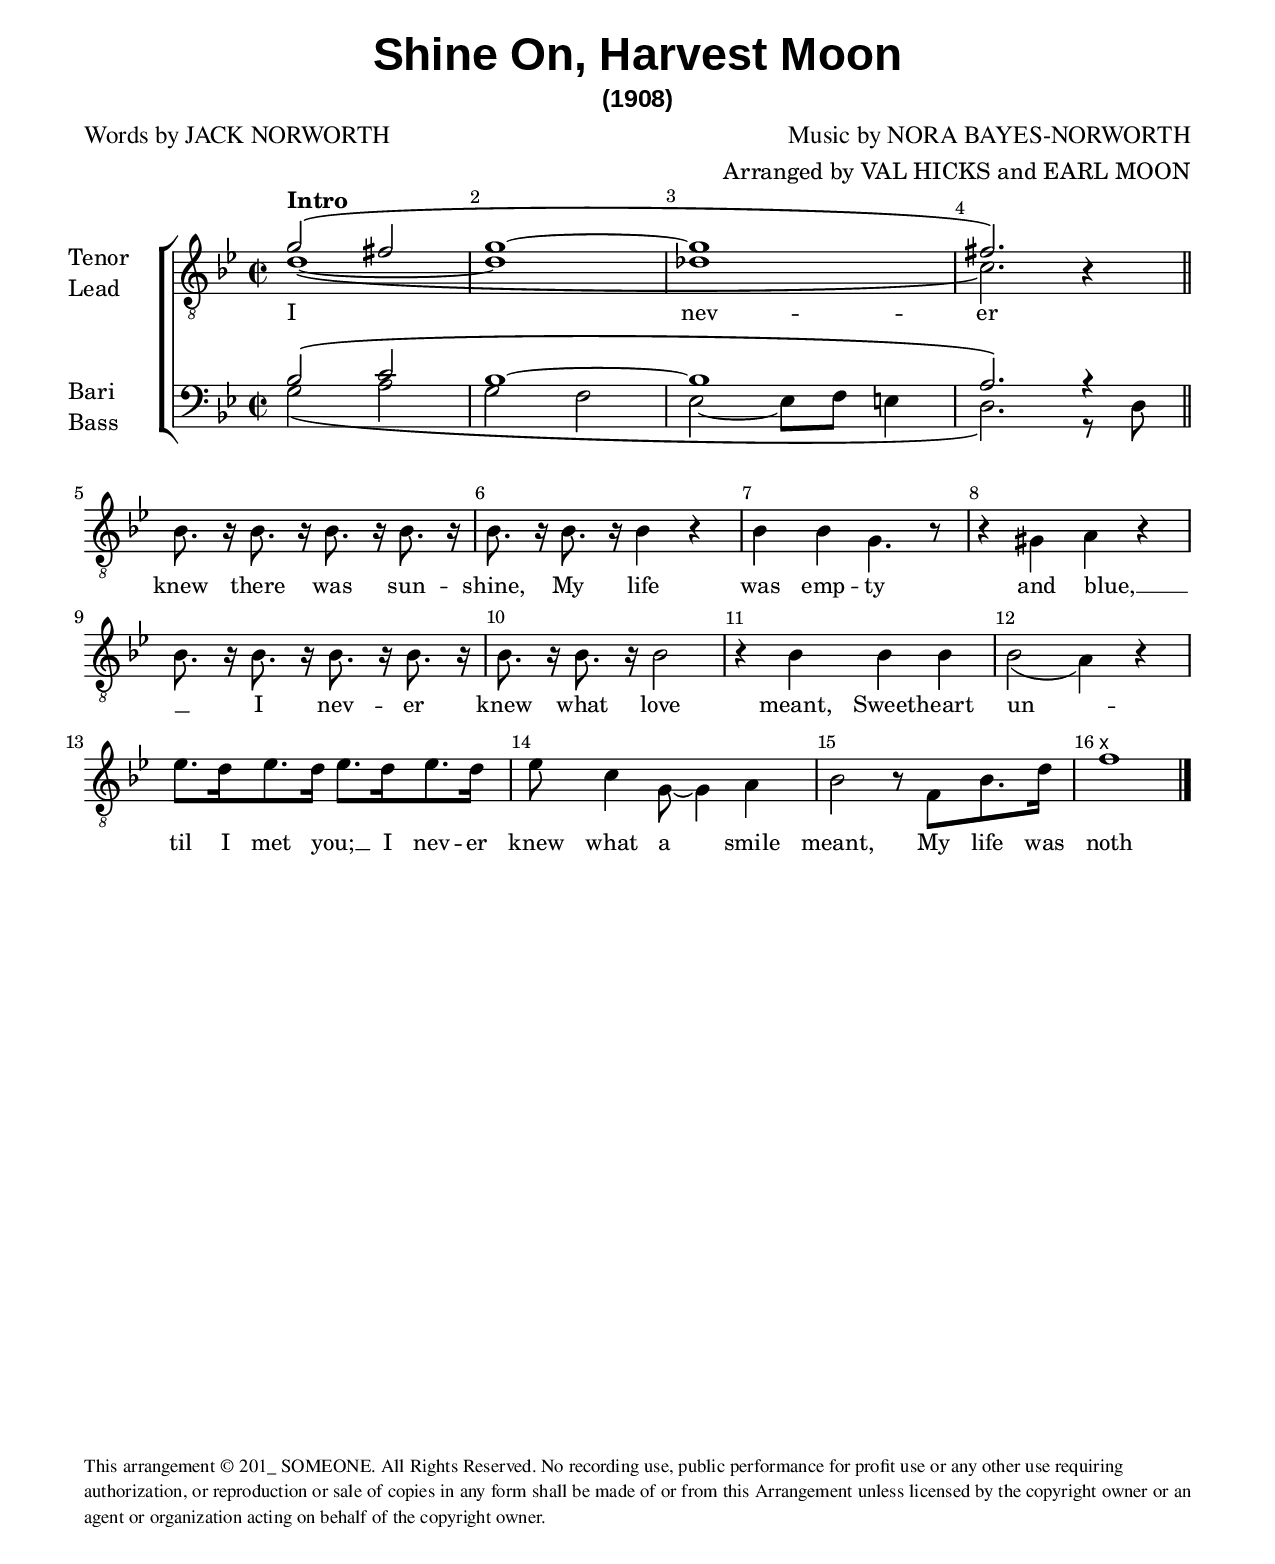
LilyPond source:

%{

Copyright 2014 Jeff Harris
This is distributed under the terms of the GNU General Public License

This file is part of LilyPond Barbershop Template.

LilyPond Barbershop Template is free software: you can redistribute it and/or modify
it under the terms of the GNU General Public License as published by
the Free Software Foundation, either version 3 of the License, or
(at your option) any later version.

LilyPond Barbershop Template is distributed in the hope that it will be useful,
but WITHOUT ANY WARRANTY; without even the implied warranty of
MERCHANTABILITY or FITNESS FOR A PARTICULAR PURPOSE.  See the
GNU General Public License for more details.

You should have received a copy of the GNU General Public License
along with Foobar.  If not, see <http://www.gnu.org/licenses/>.

%}
\version "2.18.2"
\language "english"

% Update your title, composer(s), lyricist(s), arranger(s), copyright information in title.ly
% Update lead/music.ly and lead/words.ly for the Lead's notes and words.
% Follow the same format for Tenor, Baritone, and Bass.


%{

Copyright 2014 Jeff Harris
This is distributed under the terms of the GNU General Public License

This file is part of LilyPond Barbershop Template.

LilyPond Barbershop Template is free software: you can redistribute it and/or modify
it under the terms of the GNU General Public License as published by
the Free Software Foundation, either version 3 of the License, or
(at your option) any later version.

LilyPond Barbershop Template is distributed in the hope that it will be useful,
but WITHOUT ANY WARRANTY; without even the implied warranty of
MERCHANTABILITY or FITNESS FOR A PARTICULAR PURPOSE.  See the
GNU General Public License for more details.

You should have received a copy of the GNU General Public License
along with Foobar.  If not, see <http://www.gnu.org/licenses/>.

%}
\version "2.18.2"

% Title of the Song
% title = "Christmas Song"
title = "Shine On, Harvest Moon" % This should be uppercase on the title page

% subtitle
% subtitle = "(Chestnuts Roasing on an Open Fire)"
subtitle = ""

% Date, if public Domain
date = "(1908)"

% Lyricists, if not the composer
% lyricist = "Words by FRANK DAVID"
lyricist = "Words by JACK NORWORTH"

% secondlyricist = "and HARRY TOBIAS"
secondlyricist = ""

% Composer
composer = "Music by NORA BAYES-NORWORTH"

% Arranger
arranger = "Arranged by VAL HICKS and EARL MOON"

% Copyright. Bottom of first page
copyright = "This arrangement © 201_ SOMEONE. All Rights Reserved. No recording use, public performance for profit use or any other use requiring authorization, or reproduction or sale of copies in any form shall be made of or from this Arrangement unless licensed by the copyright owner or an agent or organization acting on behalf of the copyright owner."

% tagline appears at the bottom of the last page
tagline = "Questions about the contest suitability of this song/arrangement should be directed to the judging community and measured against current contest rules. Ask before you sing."

% Additional information
% assungby = "as sung by Bascom Avenue 4"
% assungby = "from the movie Awesome Movie"
% assungby = "for female voices"
assungby = "" % as sung by, from the movie, for female voices


global = {
    %% Key Signature at the beginning of the piece. If it changes, it will be explicity changed.
    \key bf \major

    %% Time Signature
    \time 2/2

%%%% STOP EDITING HERE
    \set Score.tempoHideNote = ##t
    \tempo 4=100
    \override Score.BarNumber.break-visibility = ##(#f #t #t)

}


%{

Copyright 2014 Jeff Harris
This is distributed under the terms of the GNU General Public License

This file is part of LilyPond Barbershop Template.

LilyPond Barbershop Template is free software: you can redistribute it and/or modify
it under the terms of the GNU General Public License as published by
the Free Software Foundation, either version 3 of the License, or
(at your option) any later version.

LilyPond Barbershop Template is distributed in the hope that it will be useful,
but WITHOUT ANY WARRANTY; without even the implied warranty of
MERCHANTABILITY or FITNESS FOR A PARTICULAR PURPOSE.  See the
GNU General Public License for more details.

You should have received a copy of the GNU General Public License
along with Foobar.  If not, see <http://www.gnu.org/licenses/>.

%}

\version "2.18.0"

%%% Do Not Edit This File

%%%%%%%%%%%%%%%%%%%%%%%%%%%%%%%%%%%%%%%%%%%%%%%%%%%%%%%%%%%%%%%%%%%%%%%%%%%%%%%%
%%%
%%% Create Header from variables defined by user in title.ly
%%%
%%%%%%%%%%%%%%%%%%%%%%%%%%%%%%%%%%%%%%%%%%%%%%%%%%%%%%%%%%%%%%%%%%%%%%%%%%%%%%%%
\header {
    title = \title
    subtitle = \subtitle
    subsubtitle = \date
    poet = \lyricist
    composer = \composer
    arranger = \arranger
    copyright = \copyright
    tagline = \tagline
    dedication = ""
    instrument = \assungby
    meter = \secondlyricist
}


%%% Set staff size to BHS Size:
%%% @Section A.1.d.
#(set-global-staff-size 20 )

%%%%%%%%%%%%%%%%%%%%%%%%%%%%%%%%%%%%%%%%%%%%%%%%%%%%%%%%%%%%%%%%%%%%%%%%%%%%%%%%
%%%
%%% Utility functions
%%%
%%%%%%%%%%%%%%%%%%%%%%%%%%%%%%%%%%%%%%%%%%%%%%%%%%%%%%%%%%%%%%%%%%%%%%%%%%%%%%%%

allowGrobCallback =
#(define-scheme-function (parser location syms) (symbol-list?)
     (let ((interface (car syms))
           (sym (cadr syms)))
         #{
             \with {
                 \consists #(lambda (context)
                                `((acknowledgers .
                                      ((,interface . ,(lambda (engraver grob source-engraver)
                                                          (let ((prop (ly:grob-property grob sym)))
                                                              (if (procedure? prop) (ly:grob-set-property! grob sym (prop grob)))
                                                              ))))
                                      ))
                                )
             }
         #}))

absFontSize =
#(define-scheme-function (parser location pt)(number?)
     (lambda (grob)
         (let* ((layout (ly:grob-layout grob))
                (ref-size (ly:output-def-lookup (ly:grob-layout grob) 'text-font-size 12)))
             (magnification->font-size (/ pt ref-size))
             )
         )
     )


%%%%%%%%%%%%%%%%%%%%%%%%%%%%%%%%%%%%%%%%%%%%%%%%%%%%%%%%%%%%%%%%%%%%%%%%%%%%%%%%
%%%
%%% Paper Block
%%%
%%% Sets paper size to letter; sets margins and line width.
%%% Defines header information as required by BHS
%%%
%%% @Section 2
%%%
%%%%%%%%%%%%%%%%%%%%%%%%%%%%%%%%%%%%%%%%%%%%%%%%%%%%%%%%%%%%%%%%%%%%%%%%%%%%%%%%
\paper {
    #(set-paper-size "letter")
    bottom-margin   = 0.50\in
    top-margin      = 0.50\in
    inner-margin     = 0.50\in
    outer-margin	= 0.625\in % 5/8 inch
    line-width      = 7.375\in % 8.5 inch page width - ( inner-margin + outer-margin )
    last-bottom-spacing = 0.5\in
    ragged-last-bottom = ##t

    bookTitleMarkup = \markup {
        \override #'(baseline-skip . 3.5)

        \column {
            \fill-line {
                \fromproperty #'header:dedication
            }
%%% Title in 22 pt Arial Bold
%%% @Section A.4.a
            \override #'(baseline-skip . 3.5)
            \column {
                \fill-line {
                    \abs-fontsize #22 {
                        \override #'(font-name . "Arial Bold") {
                            \fromproperty #'header:title
                        }
                    }
                }
%%% Subtitle in 12 pt Arial Bold
%%% @Section A.4.b
                \fill-line {
                    \abs-fontsize #12 {
                        \override #'(font-name . "Arial Bold") {
                            \fromproperty #'header:subtitle
                        }
                    }
                }
%%% Date if in public Domain
%%% @Section 5
                \fill-line {
                    \abs-fontsize #12 {
                        \override #'(font-name . "Arial Bold") {
                            \fromproperty #'header:subsubtitle
                        }
                    }
                }
%%% Lyricist's Name
%%% @Section 7
                \fill-line {
                    \abs-fontsize #12 {
                        \override #'(font-name . "Times") {
                            \fromproperty #'header:poet
                        }
                    }
                    {
                        \abs-fontsize #10 {
                            \override #'(font-name . "Times Italic") {
                                \italic \fromproperty #'header:instrument
                            }
                        }
                    } \abs-fontsize #12 {
                        \override #'(font-name . "Times") {
                            \fromproperty #'header:composer
                        }
                    }
                }
                \fill-line {
                    \fromproperty #'header:meter
                    \fromproperty #'header:arranger
                }
            }
        }
    }

    oddFooterMarkup = \markup {
        \column {
            \fill-line {
                \column {
                    " "
                    %% Copyright header field only on first page in each bookpart.
                    \on-the-fly #part-first-page
                    \abs-fontsize #9 {
                        \override #'(line-width . 110)
                        \override #'(font-name . "Times")
                        \wordwrap-field #'header:copyright
                    }
                }
            }
            \fill-line {
                %% Tagline header field only on last page in the book.
                \on-the-fly #last-page
                \abs-fontsize #9 {
                    \override #'(line-width . 110)
                    \override #'(font-name . "Times")
                    \wordwrap-field #'header:tagline
                }
            }
        }
    }

    oddHeaderMarkup = \markup

    \fill-line {
        %% force the header to take some space, otherwise the
        %% page layout becomes a complete mess.
        " "
        \on-the-fly #not-part-first-page
        \abs-fontsize #9 {
            \override #'(font-name . "Times Italic")
            \fromproperty #'header:title
            \on-the-fly #print-page-number-check-first \italic \fromproperty #'page:page-number-string
        }
    }


    %% Needs evenHeaderMarkup
}


%%%%%%%%%%%%%%%%%%%%%%%%%%%%%%%%%%%%%%%%%%%%%%%%%%%%%%%%%%%%%%%%%%%%%%%%%%%%%%%%
%%%
%%% Helper markups
%%%
%%%%%%%%%%%%%%%%%%%%%%%%%%%%%%%%%%%%%%%%%%%%%%%%%%%%%%%%%%%%%%%%%%%%%%%%%%%%%%%%
xVoice = \markup { \smaller \sans { x } } % print this by using '\xVoice'



%%%%%%%%%%%%%%%%%%%%%%%%%%%%%%%%%%%%%%%%%%%%%%%%%%%%%%%%%%%%%%%%%%%%%%%%%%%%%%%%
%%%
%%% Assemble the parts into a score
%%%
%%%%%%%%%%%%%%%%%%%%%%%%%%%%%%%%%%%%%%%%%%%%%%%%%%%%%%%%%%%%%%%%%%%%%%%%%%%%%%%%
% Here we find the lead music to Shine On, Harvest Moon.
% Minimal documentation is provided here, because if you found this template,
% You probably already know how to code for LilyPond. If someone told you about this,
% you will get enough information to make music.

% Notes are defined as the lower case note name.
% Rests are usually 'r' instead of a note.

% duration is indicated by a number corresponding to the denominator of the value
% whole note is 1, half is 2, quarter is 4, etc. Dot the value to dot the value.
% Durations inherit from the previous note, so 4 quarter notes can be c4 d e f

% Sharps are noted by adding 's' or 'sharp' to the note name.
% Double sharps are noted by adding 'ss' or 'x' or 'doublesharp'
% Flats are 'f' or 'flat'
% Double flat is, you guessed it, 'ff' or 'doubleflat'

% Horizontal bars are bar lines. They are optional, but inserting them will alert you if a bar has an incorrect duration

% Tie a c to another c like this: C~ C
% Slurs are c ( c ) and the note always comes first.
% Phrasing marks are indicated by \( and \): d \( cs b cs d \)

leadMusic = \relative c' {
    % dynamic marking is only for Midi track and should be removed before printing
    \set midiInstrument = #"trombone"
    d1~\(-\omit\f | % D tied to the next D and starting a phrasing mark
    d1 |
    df  |
    c2. \) b4\rest| \bar "||" % End the phrasing mark, add a thin double bar line to the end.
    % b4\rest places a quarter (4) note rest (\rest) centered over where a b would be.
    % In the tenor part, we will not have a rest, but a quarter note space, or silence.
    % We do this here because both parts have the same rest. If they had different rests,
    % we would just write them in and let LilyPond put them away from each other (or if one voice
    % is hanging before the other comes in)

    % measure 5
    % I put each bar on its own line with a vertical space every 4 bars.
    % Lines end a the end of the line, so you could split bars or combine on a text line.
    bf8. b16\rest bf8. b16\rest bf8. b16\rest bf8. b16\rest bf8. b16\rest bf8. b16\rest bf4 b\rest bf bf g4. b8\rest b4\rest gs a b4\rest |

    % measure 9
    bf8. b16\rest bf8. b16\rest bf8. b16\rest bf8. b16\rest |
    bf8. b16\rest bf8. b16\rest bf2 |
    b4\rest bf bf bf |
    bf2( a4) b4\rest |
    % This was easier to read, right?

    % 13
    % if the interval between one note and the next is less than a 5th, LilyPond assumes that
    % you want the closest one.
    ef8. d16 ef8. d16 ef8. d16 ef8. d16 |
    ef8 c4 g8~ g4 a |
bf2 b8\rest f bf8. d16 |
f1^\xVoice | % above the staff (^) indicate a crossed voice (\xVoice)
    \bar "|." % final bar line

}

leadWords = \lyricmode {
  I nev -- er knew there was sun -- shine,
  My life was emp -- ty and blue, __ _
  I nev -- er knew what love meant,
  Sweet -- heart un -- til I met you; __ _

  I nev -- er knew what a smile meant,
  My life was noth -- ing but sighs, __ _
  You brought the joy to me, dear,
  When I gazed in -- to your eyes; __ _

  You changed a sad heart to glad -- ness,
  You brought me sun -- shine a -- gain, __
  You chased the dark clouds a -- way, dear,
  And eased my sor -- row and pain, __

  Wrong turned to right with you near me,
  Your love is my guid -- ing star, __
  You're like an an -- gel from hea -- ven,
  What a won -- der -- ful girl you are. __

}

tenorMusic = \relative c'' {
  % dynamic marking is only for Midi track and should be removed before printing
  \set midiInstrument = #"clarinet"
  g2 \(-\omit\p^\markup \bold  "Intro"  fs |
  g1~ |
  g1 |
  fs2. \) s4 |

}

tenorWords = \lyricmode {
  _ _ _ _ _ _ _ _
  _ _ _ _ _ _ _ _
  _ _ _ _ _ _ _ _
  _ _ _ _ _ _ _ _
  _ _ _ _ _ _ _ _
  _ _ _ _ _ _ _ _
  _ _ _ _ _ _ _ _
  _ _ _ _ _ _ _ _
  _ _ _ _ _ _ _ _
  _ _ _ _ _ _ _ _
  _ _ _ _ _ _ _ _
  _ _ _ _ _ _ _ _
  _ _ _ _ _ _ _ _
  _ _ _ _ _ _ _ _
  _ _ _ _ _ _ _ _
  _ _ _ _ _ _ _ _
  _ _ _ _ _ _ _ _
  _ _ _ _ _ _ _ _
  _ _ _ _ _ _ _ _
  _ _ _ _ _ _ _ _
  _ _ _ _ _ _ _ _
  _ _ _ _ _ _ _ _
  _ _ _ _ _ _ _ _
  _ _ _ _ _ _ _ _
  _ _ _ _ _ _ _ _
  _ _ _ _ _ _ _ _
  _ _ _ _ _ _ _ _
  _ _ _ _ _ _ _ _
  _ _ _ _ _ _ _ _
  _ _ _ _ _ _ _ _
  _ _ _ _ _ _ _ _
  _ _ _ _ _ _ _ _
  _ _ _ _ _ _ _ _

}

bariMusic = \relative c' {
  % dynamic marking is only for Midi track and should be removed before printing
  \set midiInstrument = #"clarinet"
  % Verse 1
  bf2 \(-\omit\mf c |
 bf1~ |
 bf1 |
 a2. \) r4 |

 % Verse
}

bariWords = \lyricmode {
  _ _ _ _ _ _ _ _
  _ _ _ _ _ _ _ _
  _ _ _ _ _ _ _ _
  _ _ _ _ _ _ _ _
  _ _ _ _ _ _ _ _
  _ _ _ _ _ _ _ _
  _ _ _ _ _ _ _ _
  _ _ _ _ _ _ _ _
  _ _ _ _ _ _ _ _
  _ _ _ _ _ _ _ _
  _ _ _ _ _ _ _ _
  _ _ _ _ _ _ _ _
  _ _ _ _ _ _ _ _
  _ _ _ _ _ _ _ _
  _ _ _ _ _ _ _ _
  _ _ _ _ _ _ _ _
  _ _ _ _ _ _ _ _
  _ _ _ _ _ _ _ _
  _ _ _ _ _ _ _ _
  _ _ _ _ _ _ _ _
  _ _ _ _ _ _ _ _
  _ _ _ _ _ _ _ _
  _ _ _ _ _ _ _ _
  _ _ _ _ _ _ _ _
  _ _ _ _ _ _ _ _
  _ _ _ _ _ _ _ _
  _ _ _ _ _ _ _ _
  _ _ _ _ _ _ _ _
  _ _ _ _ _ _ _ _
  _ _ _ _ _ _ _ _
  _ _ _ _ _ _ _ _
  _ _ _ _ _ _ _ _
  _ _ _ _ _ _ _ _
  _ _ _ _ _ _ _ _
  _

}

bassMusic = \relative c' {
  % dynamic marking is only for Midi track and should be removed before printing
  \set midiInstrument = #"clarinet"
  % Verse 1
  g2\(-\omit\mf a |
  g f |
  ef~ ef8 f e4 |
  d2. \) r8 d8 |

}

bassWords = \lyricmode {
  _ _ _ _ _ _ _ _
  _ _ _ _ _ _ _ _
  _ _ _ _ _ _ _ _
  _ _ _ _ _ _ _ _
  _ _ _ _ _ _ _ _
  _ _ _ _ _ _ _ _
  _ _ _ _ _ _ _ _
  _ _ _ _ _ _ _ _
  _ _ _ _ _ _ _ _
  _ _ _ _ _ _ _ _
  _ _ _ _ _ _ _ _
  _ _ _ _ _ _ _ _
  _ _ _ _ _ _ _ _
  _ _ _ _ _ _ _ _
  _ _ _ _ _ _ _ _
  _ _ _ _ _ _ _ _
  _ _ _ _ _ _ _ _
  _ _ _ _ _ _ _ _
  _ _ _ _ _ _ _ _
  _ _ _ _ _ _ _ _
  _ _ _ _ _ _ _ _
  _ _ _ _ _ _ _ _
  _ _ _ _ _ _ _ _
  _ _ _ _ _ _ _ _
  _ _ _ _ _ _ _ _
  _ _ _ _ _ _ _ _
  _ _ _ _ _ _ _ _
  _ _ _ _ _ _ _ _
  _ _ _ _ _ _ _ _
  _ _ _ _ _ _ _ _
  _ _ _ _ _ _ _ _
  _ _ _ _ _ _ _ _
  _ _ _ _ _ _ _ _
  _ _ _ _ _ _ _ _
  _ _ _ _ _ _ _ _
  _ _ _ _ _ _ _ _
}

\score
{
    \new ChoirStaff <<
        \new Lyrics = "tenors" \with {
            % this is needed for lyrics above a staff
            \override VerticalAxisGroup.staff-affinity = #DOWN
        }{ s1 }
        \new Staff = topstaff <<
            \override Staff.InstrumentName.self-alignment-X = #LEFT
            \set Staff.instrumentName = \markup \left-column {
                "Tenor"
                "Lead"
            }
            \set Staff.shortInstrumentName = #""
            \clef "treble_8"
            \new Voice = "tenors" {
                \voiceOne
                <<
                    \global
                    \set midiInstrument = #"clarinet"
                    \tenorMusic
                >>
            }
            \new Voice = "leads" {
                \voiceTwo
                << \global \leadMusic >>
            }
        >>
        \new Lyrics = "leads" { s1 }
        \new Lyrics = "baris" \with {
            % this is needed for lyrics above a staff
            \override VerticalAxisGroup.staff-affinity = #DOWN
        } { s1 }
        \new Staff = bottomstaff <<
            \override Staff.InstrumentName.self-alignment-X = #LEFT
            \set Staff.instrumentName = \markup \left-column {
                "Bari"
                "Bass"
            }
            \set Staff.shortInstrumentName = #""
            \clef bass
            \new Voice = "baris" {
                \voiceOne
                << \global \bariMusic >>
            }
            \new Voice = "basses" {
                \voiceTwo << \global \bassMusic >>
            }
        >>
        \new Lyrics = basses { s1 }
        \context Lyrics = tenors \lyricsto tenors \tenorWords
        \context Lyrics = leads \lyricsto leads \leadWords
        \context Lyrics = baris \lyricsto baris \bariWords
        \context Lyrics = basses \lyricsto basses \bassWords
    >>
    \layout {
        \context {
            \Staff
        }
        \context {
            \Lyrics
            \override LyricSpace.minimum-distance = #2.0
            \override LyricText.font-size = \absFontSize #11
        }
    }
    \midi {
        midiChannelMapping = #'voice
        \context {
            \ChoirStaff
            \remove "Staff_performer"
        }
        \context {
            \Voice
            \consists "Staff_performer"
        }
    }
}

